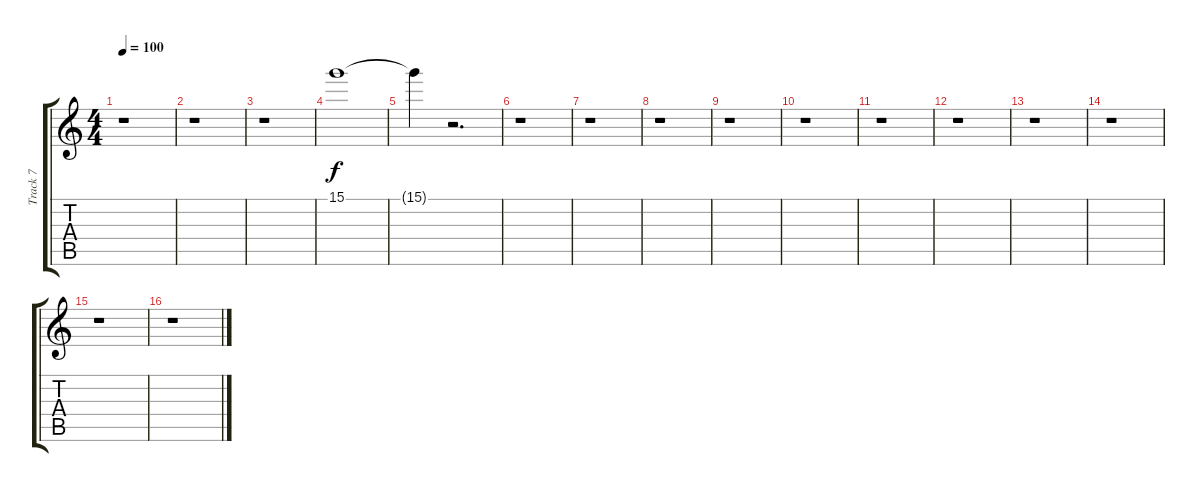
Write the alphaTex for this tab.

\track ("Track 7" "Track 7") {instrument distortionguitar}
\staff {score tabs}
\tuning (E4 B3 G3 D3 A2 E2) {hide}
\ts (4 4)
\tempo 100
\clef g2
\ks c
r.1{dy f} |
r.1 |
r.1 |
15.1.1 |
15.1{t}.4 r.2{d} |
r.1 |
r.1 |
r.1 |
r.1 |
r.1 |
r.1 |
r.1 |
r.1 |
r.1 |
r.1 |
r.1
